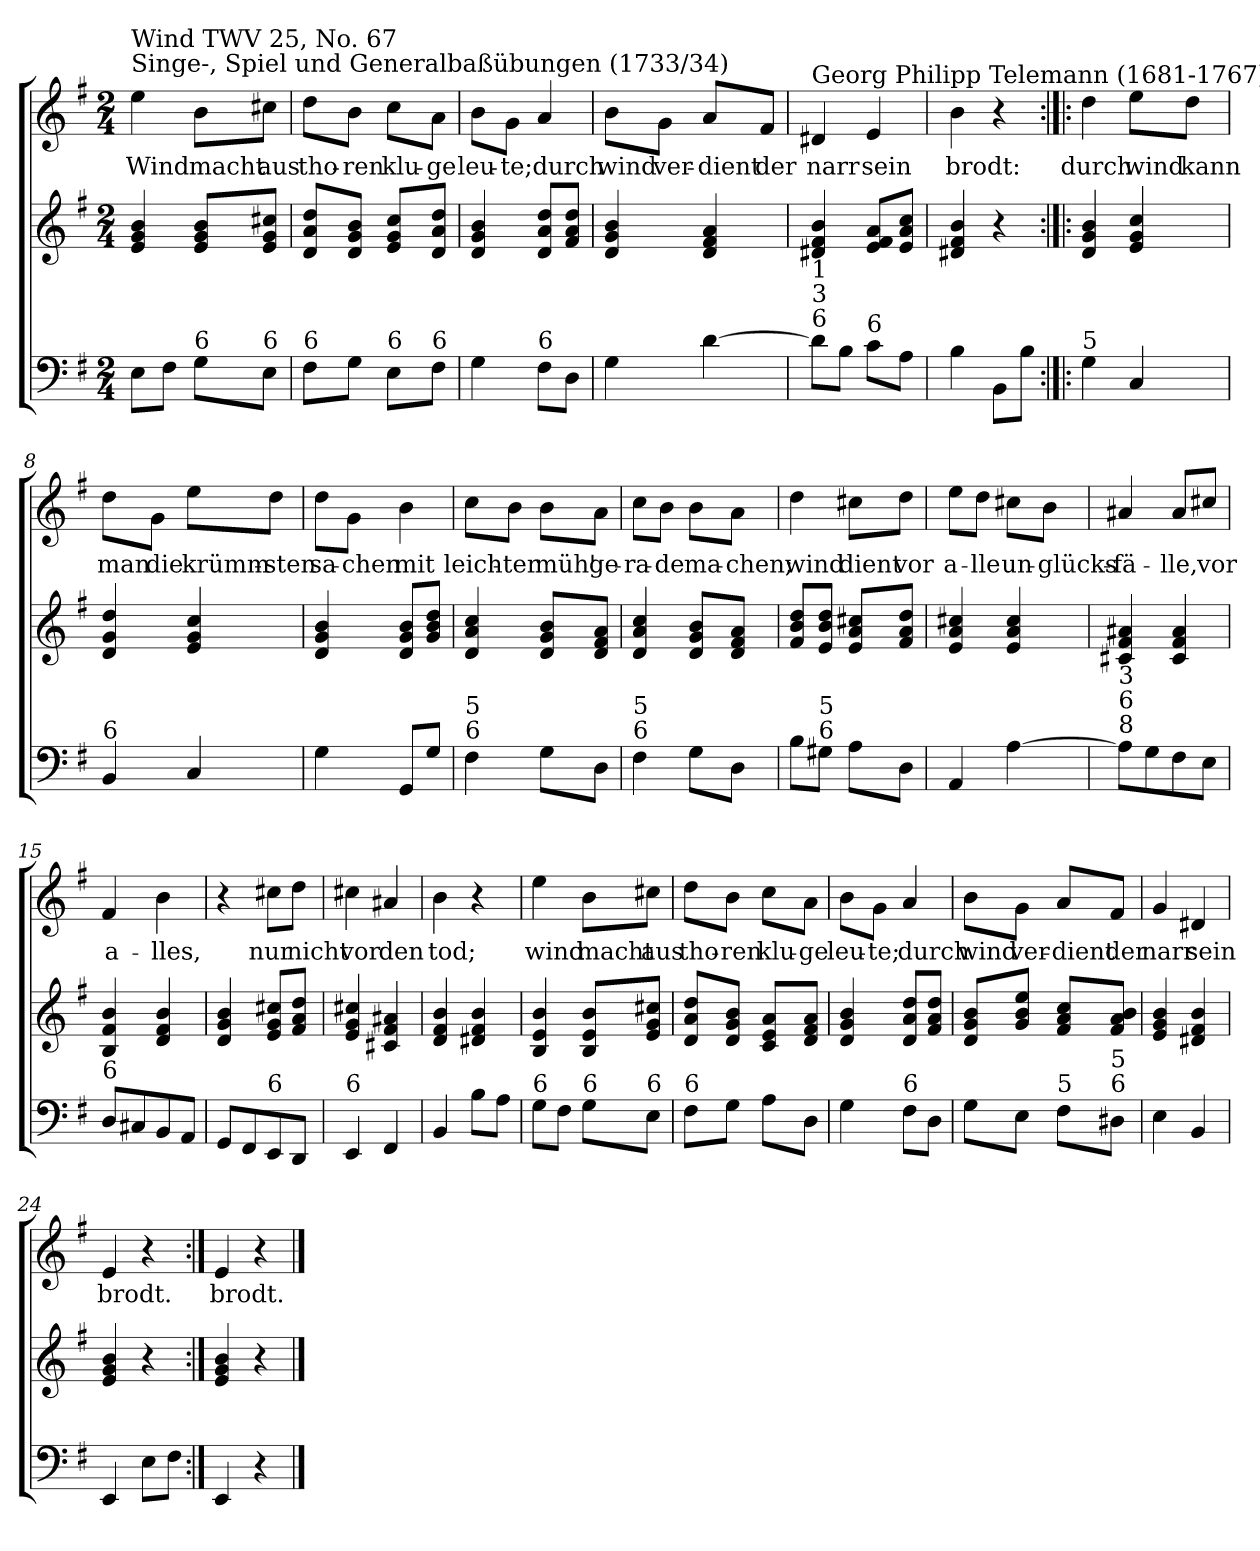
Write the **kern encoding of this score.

**kern	**kern	**kern	**text
*part2	*part2	*part1	*part1
*staff3	*staff2	*staff1	*staff1
*clefF4	*clefG2	*clefG2	*
*k[f#]	*k[f#]	*k[f#]	*
*G:	*G:	*G:	*
*M2/4	*M2/4	*M2/4	*
*MM120	*MM120	*MM120	*
=1	=1	=1	=1
!	!	!LO:TX:a:t=Singe-, Spiel und Generalbaßübungen (1733/34)	!
!	!	!LO:TX:a:t=Wind   TWV 25, No. 67	!
!	!	!	!LO:LY:b
8E\L	4e/ 4g/ 4b/	4ee\	Wind
8F#\J	.	.	.
!LO:TX:a:t=6	!	!	!
!	!	!	!LO:LY:b
8G\L	8e/ 8g/ 8b/L	8b\L	macht
!LO:TX:a:t=6	!	!	!
!	!	!	!LO:LY:b
8E\J	8e/ 8g/ 8cc#X/J	8cc#X\J	aus
=2	=2	=2	=2
!LO:TX:a:t=6	!	!	!
!	!	!	!LO:LY:b
8F#\L	8d/ 8a/ 8dd/L	8dd\L	tho-
!	!	!	!LO:LY:b
8G\J	8d/ 8g/ 8b/J	8b\J	-ren
!LO:TX:a:t=6	!	!	!
!	!	!	!LO:LY:b
8E\L	8e/ 8g/ 8cc/L	8cc\L	klu-
!LO:TX:a:t=6	!	!	!
!	!	!	!LO:LY:b
8F#\J	8d/ 8a/ 8dd/J	8a\J	-ge
=3	=3	=3	=3
!	!	!	!LO:LY:b
4G\	4d/ 4g/ 4b/	8b\L	leu-
!	!	!	!LO:LY:b
.	.	8g\J	-te;
!LO:TX:a:t=6	!	!	!
!	!	!	!LO:LY:b
8F#\L	8d/ 8a/ 8dd/L	4a/	durch
8D\J	8f#/ 8a/ 8dd/J	.	.
=4	=4	=4	=4
!	!	!	!LO:LY:b
4G\	4d/ 4g/ 4b/	8b\L	wind
!	!	!	!LO:LY:b
.	.	8g\J	ver-
!	!	!	!LO:LY:b
[4d\	4d/ 4f#/ 4a/	8a/L	-dient
!	!	!	!LO:LY:b
.	.	8f#/J	der
=5	=5	=5	=5
!	!	!LO:TX:a:t=Georg Philipp Telemann (1681-1767)	!
!LO:TX:a:t=6	!	!	!
!LO:TX:a:t=3	!	!	!
!LO:TX:a:t=1	!	!	!
!	!	!	!LO:LY:b
8d\L]	4d#X/ 4f#/ 4b/	4d#X/	narr
8B\J	.	.	.
!LO:TX:a:t=6	!	!	!
!	!	!	!LO:LY:b
8c\L	8e/ 8f#/ 8a/L	4e/	sein
8A\J	8e/ 8a/ 8cc/J	.	.
=6	=6	=6	=6
!	!	!	!LO:LY:b
4B\	4d#X/ 4f#/ 4b/	4b\	brodt:
8BB\L	4r	4r	.
8B\J	.	.	.
!!LO:LB:g=z
=7:|!|:	=7:|!|:	=7:|!|:	=7:|!|:
!LO:TX:a:t=5	!	!	!
!	!	!	!LO:LY:b
4G\	4d/ 4g/ 4b/	4dd\	durch
!	!	!	!LO:LY:b
4C/	4e/ 4g/ 4cc/	8ee\L	wind
!	!	!	!LO:LY:b
.	.	8dd\J	kann
=8	=8	=8	=8
!LO:TX:a:t=6	!	!	!
!	!	!	!LO:LY:b
4BB/	4d/ 4g/ 4dd/	8dd\L	man
!	!	!	!LO:LY:b
.	.	8g\J	die
!	!	!	!LO:LY:b
4C/	4e/ 4g/ 4cc/	8ee\L	krümm-
!	!	!	!LO:LY:b
.	.	8dd\J	-sten
=9	=9	=9	=9
!	!	!	!LO:LY:b
4G\	4d/ 4g/ 4b/	8dd\L	sa-
!	!	!	!LO:LY:b
.	.	8g\J	-chen
!	!	!	!LO:LY:b
8GG/L	8d/ 8g/ 8b/L	4b\	mit
8G/J	8g/ 8b/ 8dd/J	.	.
=10	=10	=10	=10
!LO:TX:a:t=6	!	!	!
!LO:TX:a:t=5	!	!	!
!	!	!	!LO:LY:b
4F#\	4d/ 4a/ 4cc/	8cc\L	leich-
!	!	!	!LO:LY:b
.	.	8b\J	-ter
!	!	!	!LO:LY:b
8G\L	8d/ 8g/ 8b/L	8b\L	müh'
!	!	!	!LO:LY:b
8D\J	8d/ 8f#/ 8a/J	8a\J	ge-
=11	=11	=11	=11
!LO:TX:a:t=6	!	!	!
!LO:TX:a:t=5	!	!	!
!	!	!	!LO:LY:b
4F#\	4d/ 4a/ 4cc/	8cc\L	-ra-
!	!	!	!LO:LY:b
.	.	8b\J	-de
!	!	!	!LO:LY:b
8G\L	8d/ 8g/ 8b/L	8b\L	ma-
!	!	!	!LO:LY:b
8D\J	8d/ 8f#/ 8a/J	8a\J	-chen;
!!LO:LB:g=z
=12	=12	=12	=12
!	!	!	!LO:LY:b
8B\L	8f#/ 8b/ 8dd/L	4dd\	wind
!LO:TX:a:t=6	!	!	!
!LO:TX:a:t=5	!	!	!
8G#X\J	8e/ 8b/ 8dd/J	.	.
!	!	!	!LO:LY:b
8A\L	8e/ 8a/ 8cc#X/L	8cc#X\L	dient
!	!	!	!LO:LY:b
8D\J	8f#/ 8a/ 8dd/J	8dd\J	vor
=13	=13	=13	=13
!	!	!	!LO:LY:b
4AA/	4e/ 4a/ 4cc#X/	8ee\L	a-
!	!	!	!LO:LY:b
.	.	8dd\J	-lle
!	!	!	!LO:LY:b
[4A\	4e/ 4a/ 4cc#/	8cc#X\L	un-
!	!	!	!LO:LY:b
.	.	8b\J	-glücks-
=14	=14	=14	=14
!LO:TX:a:t=8	!	!	!
!LO:TX:a:t=6	!	!	!
!LO:TX:a:t=3	!	!	!
!	!	!	!LO:LY:b
8A\L]	4c#X/ 4f#/ 4a#X/	4a#X/	-fä-
8G\	.	.	.
!	!	!	!LO:LY:b
8F#\	4c#/ 4f#/ 4a#/	8a#/L	-lle,
!	!	!	!LO:LY:b
8E\J	.	8cc#X/J	vor
=15	=15	=15	=15
!LO:TX:a:t=6	!	!	!
!	!	!	!LO:LY:b
8D/L	4B/ 4f#/ 4b/	4f#/	a-
8C#X/	.	.	.
!	!	!	!LO:LY:b
8BB/	4d/ 4f#/ 4b/	4b\	-lles,
8AA/J	.	.	.
=16	=16	=16	=16
8GG/L	4d/ 4g/ 4b/	4r	.
8FF#/	.	.	.
!LO:TX:a:t=6	!	!	!
!	!	!	!LO:LY:b
8EE/	8e/ 8g/ 8cc#X/L	8cc#X\L	nur
!	!	!	!LO:LY:b
8DD/J	8f#/ 8a/ 8dd/J	8dd\J	nicht
=17	=17	=17	=17
!LO:TX:a:t=6	!	!	!
!	!	!	!LO:LY:b
4EE/	4e/ 4g/ 4cc#X/	4cc#X\	vor
!	!	!	!LO:LY:b
4FF#/	4c#X/ 4f#/ 4a#X/	4a#X/	den
=18	=18	=18	=18
!	!	!	!LO:LY:b
4BB/	4d/ 4f#/ 4b/	4b\	tod;
8B\L	4d#X/ 4f#/ 4b/	4r	.
8A\J	.	.	.
!!LO:LB:g=z
=19	=19	=19	=19
!LO:TX:a:t=6	!	!	!
!	!	!	!LO:LY:b
8G\L	4B/ 4e/ 4b/	4ee\	wind
8F#\J	.	.	.
!LO:TX:a:t=6	!	!	!
!	!	!	!LO:LY:b
8G\L	8B/ 8e/ 8b/L	8b\L	macht
!LO:TX:a:t=6	!	!	!
!	!	!	!LO:LY:b
8E\J	8e/ 8g/ 8cc#X/J	8cc#X\J	aus
=20	=20	=20	=20
!LO:TX:a:t=6	!	!	!
!	!	!	!LO:LY:b
8F#\L	8d/ 8a/ 8dd/L	8dd\L	tho-
!	!	!	!LO:LY:b
8G\J	8d/ 8g/ 8b/J	8b\J	-ren
!	!	!	!LO:LY:b
8A\L	8c/ 8e/ 8a/L	8cc\L	klu-
!	!	!	!LO:LY:b
8D\J	8d/ 8f#/ 8a/J	8a\J	-ge
=21	=21	=21	=21
!	!	!	!LO:LY:b
4G\	4d/ 4g/ 4b/	8b\L	leu-
!	!	!	!LO:LY:b
.	.	8g\J	-te;
!LO:TX:a:t=6	!	!	!
!	!	!	!LO:LY:b
8F#\L	8d/ 8a/ 8dd/L	4a/	durch
8D\J	8f#/ 8a/ 8dd/J	.	.
=22	=22	=22	=22
!	!	!	!LO:LY:b
8G\L	8d/ 8g/ 8b/L	8b\L	wind
!	!	!	!LO:LY:b
8E\J	8g/ 8b/ 8ee/J	8g\J	ver-
!LO:TX:a:t=5	!	!	!
!	!	!	!LO:LY:b
8F#\L	8f#/ 8a/ 8cc/L	8a/L	-dient
!LO:TX:a:t=6	!	!	!
!LO:TX:a:t=5	!	!	!
!	!	!	!LO:LY:b
8D#X\J	8f#/ 8a/ 8b/J	8f#/J	der
=23	=23	=23	=23
!	!	!	!LO:LY:b
4E\	4e/ 4g/ 4b/	4g/	narr
!	!	!	!LO:LY:b
4BB/	4d#X/ 4f#/ 4b/	4d#X/	sein
=24	=24	=24	=24
!	!	!	!LO:LY:b
4EE/	4e/ 4g/ 4b/	4e/	brodt.
8E\L	4r	4r	.
8F#\J	.	.	.
=25:|!	=25:|!	=25:|!	=25:|!
!	!	!	!LO:LY:b
4EE/	4e/ 4g/ 4b/	4e/	brodt.
4r	4r	4r	.
==	==	==	==
*-	*-	*-	*-
